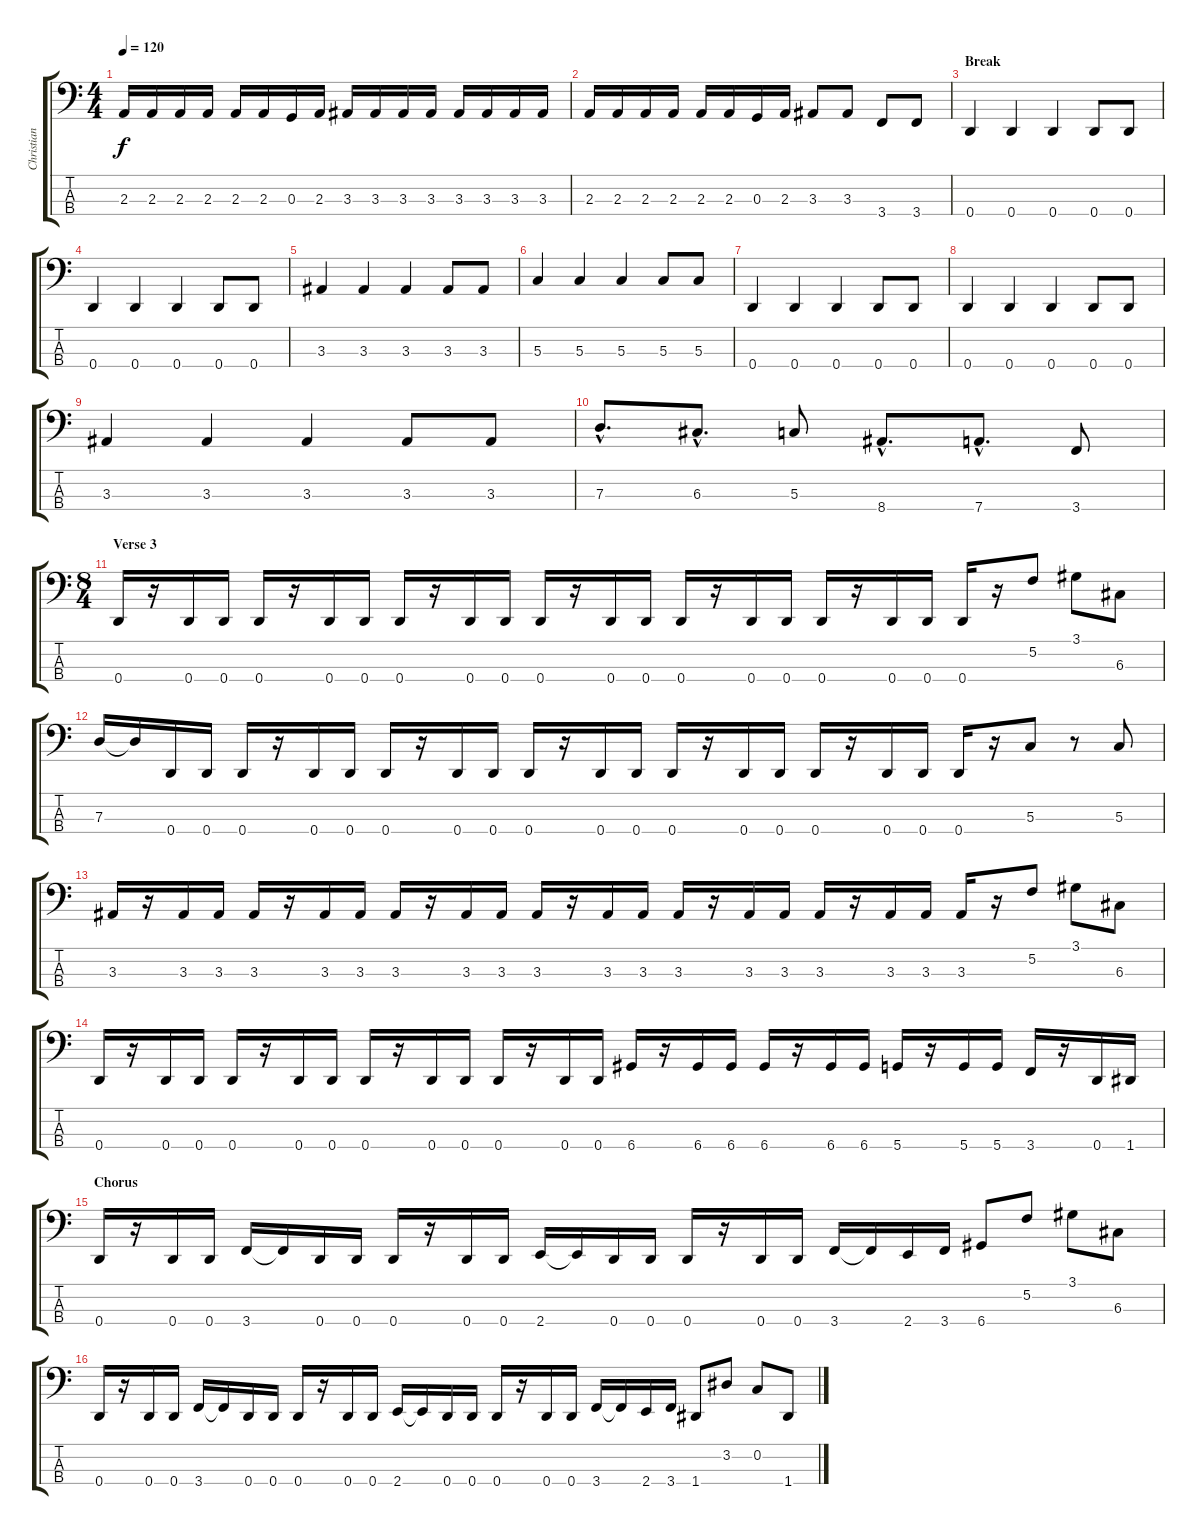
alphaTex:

\track ("Christian Giesler" "Christian ") {instrument electricbassfinger}
\staff {score tabs}
\tuning (F2 C2 G1 D1) {hide}
\ts (4 4)
\tempo 120
\clef f4
\ks c
2.3.16{dy f} 2.3.16 2.3.16 2.3.16 2.3.16 2.3.16 0.3.16 2.3.16 3.3.16 3.3.16 3.3.16 3.3.16 3.3.16 3.3.16 3.3.16 3.3.16 |
2.3.16 2.3.16 2.3.16 2.3.16 2.3.16 2.3.16 0.3.16 2.3.16 3.3.8 3.3.8 3.4.8 3.4.8 |
\section ("" "Break")
0.4.4 0.4.4 0.4.4 0.4.8 0.4.8 |
0.4.4 0.4.4 0.4.4 0.4.8 0.4.8 |
3.3.4 3.3.4 3.3.4 3.3.8 3.3.8 |
5.3.4 5.3.4 5.3.4 5.3.8 5.3.8 |
0.4.4 0.4.4 0.4.4 0.4.8 0.4.8 |
0.4.4 0.4.4 0.4.4 0.4.8 0.4.8 |
3.3.4 3.3.4 3.3.4 3.3.8 3.3.8 |
7.3{hac}.8{d} 6.3{hac}.8{d} 5.3.8 8.4{hac}.8{d} 7.4{hac}.8{d} 3.4.8 |
\ts (8 4)
\section ("" "Verse 3")
0.4.16 r.16 0.4.16 0.4.16 0.4.16 r.16 0.4.16 0.4.16 0.4.16 r.16 0.4.16 0.4.16 0.4.16 r.16 0.4.16 0.4.16 0.4.16 r.16 0.4.16 0.4.16 0.4.16 r.16 0.4.16 0.4.16 0.4.16 r.16 5.2.8 3.1.8 6.3.8 |
7.3.16 7.3{t}.16 0.4.16 0.4.16 0.4.16 r.16 0.4.16 0.4.16 0.4.16 r.16 0.4.16 0.4.16 0.4.16 r.16 0.4.16 0.4.16 0.4.16 r.16 0.4.16 0.4.16 0.4.16 r.16 0.4.16 0.4.16 0.4.16 r.16 5.3.8 r.8 5.3.8 |
3.3.16 r.16 3.3.16 3.3.16 3.3.16 r.16 3.3.16 3.3.16 3.3.16 r.16 3.3.16 3.3.16 3.3.16 r.16 3.3.16 3.3.16 3.3.16 r.16 3.3.16 3.3.16 3.3.16 r.16 3.3.16 3.3.16 3.3.16 r.16 5.2.8 3.1.8 6.3.8 |
0.4.16 r.16 0.4.16 0.4.16 0.4.16 r.16 0.4.16 0.4.16 0.4.16 r.16 0.4.16 0.4.16 0.4.16 r.16 0.4.16 0.4.16 6.4.16 r.16 6.4.16 6.4.16 6.4.16 r.16 6.4.16 6.4.16 5.4.16 r.16 5.4.16 5.4.16 3.4.16 r.16 0.4.16 1.4.16 |
\section ("" "Chorus")
0.4.16 r.16 0.4.16 0.4.16 3.4.16 3.4{t}.16 0.4.16 0.4.16 0.4.16 r.16 0.4.16 0.4.16 2.4.16 2.4{t}.16 0.4.16 0.4.16 0.4.16 r.16 0.4.16 0.4.16 3.4.16 3.4{t}.16 2.4.16 3.4.16 6.4.8 5.2.8 3.1.8 6.3.8 |
0.4.16 r.16 0.4.16 0.4.16 3.4.16 3.4{t}.16 0.4.16 0.4.16 0.4.16 r.16 0.4.16 0.4.16 2.4.16 2.4{t}.16 0.4.16 0.4.16 0.4.16 r.16 0.4.16 0.4.16 3.4.16 3.4{t}.16 2.4.16 3.4.16 1.4.8 3.2.8 0.2.8 1.4.8
